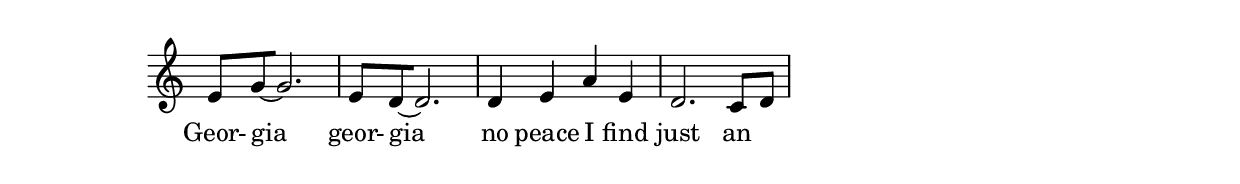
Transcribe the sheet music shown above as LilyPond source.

#(ly:set-option 'midi-extension "mid")
\version "2.12.3"
\include "english.ly"
\header{ 
title = ""
composer = ""
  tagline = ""  % removed 
}
%{
   +         2  
| GP - -  - | GR - - - | - G D G | R - - SR |
  Geor-gia geor-gia no peace I find      just an   

 
  
  
 
 %}
  
melody = {
\once \override Staff.TimeSignature #'stencil = ##f
\clef treble
\key c \major
\autoBeamOn  
\cadenzaOn
\bar "|" e'8[ g'8~ g'2.] \bar "|" e'8[ d'8~~~ d'2.] \bar "|" d'4 e'4 a'4 e'4 \bar "|" d'2. c'8[ d'8] \bar "|"  \break        

}

text = \lyricmode {
  Geor- gia geor- gia no peace I find just an
}

\score{

<<
  \new Voice = "one" {
    \melody
  }
  \new Lyrics \lyricsto "one" \text
>>
\layout {
  \context {
       \Score
    \remove "Bar_number_engraver"
  } 
  }
\midi { 
  \context {
    \Score
    tempoWholesPerMinute = #(ly:make-moment 200 4)
   }
 }
}
